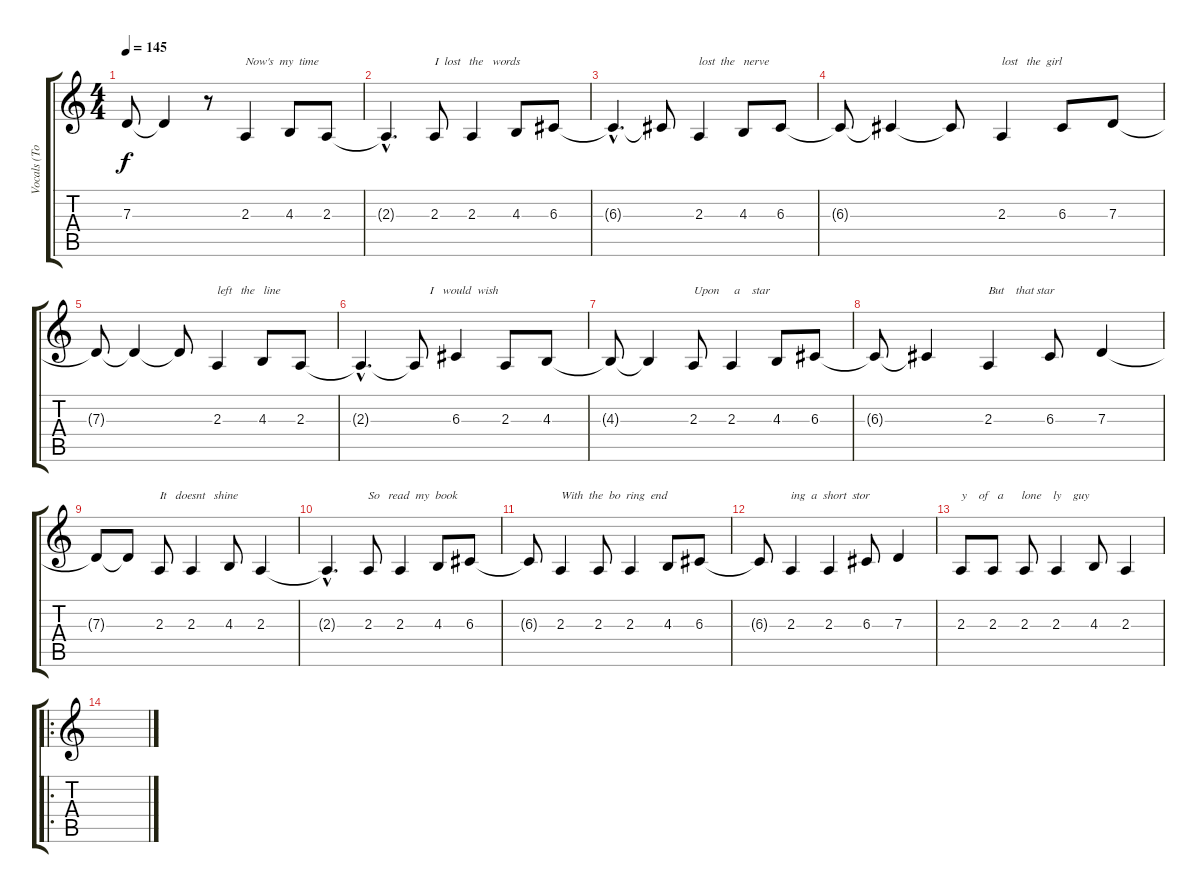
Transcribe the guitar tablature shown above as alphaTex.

\track ("Vocals (Tom Delonge)" "Vocals (To") {instrument tuba}
\staff {score tabs}
\tuning (E4 B3 G3 D3 A2 E2) {hide}
\ts (4 4)
\tempo 145
\clef g2
\ks c
7.3{t}.8{dy f} 7.3{t}.4 r.8 2.3.4{txt "Now's  my  time"} 4.3.8 2.3.8 |
2.3{hac t}.4{d} 2.3.8{txt "I  lost   the   words"} 2.3.4 4.3.8 6.3.8 |
6.3{hac t}.4{d} 6.3{t}.8 2.3.4{txt "lost  the   nerve"} 4.3.8 6.3.8 |
6.3{t}.8 6.3{t}.4 6.3{t}.8 2.3.4{txt "lost   the  girl"} 6.3.8 7.3.8 |
7.3{t}.8 7.3{t}.4 7.3{t}.8 2.3.4{txt "left   the   line"} 4.3.8 2.3.8 |
2.3{hac t}.4{d} 2.3{t}.8{txt "     I   would  wish"} 6.3.4 2.3.8 4.3.8 |
4.3{t}.8 4.3{t}.4 2.3.8{txt "Upon     a    star"} 2.3.4 4.3.8 6.3.8 |
6.3{t}.8 6.3{t}.4 2.3.4{txt "But    that star"} 6.3.8 7.3.4 |
7.3{t}.8 7.3{t}.8 2.3.8{txt "It   doesnt   shine"} 2.3.4 4.3.8 2.3.4 |
2.3{hac t}.4{d} 2.3.8{txt "So   read  my  book"} 2.3.4 4.3.8 6.3.8 |
6.3{t}.8 2.3.4{txt "With  the  bo  ring  end"} 2.3.8 2.3.4 4.3.8 6.3.8 |
6.3{t}.8 2.3.4{txt "ing  a  short  stor"} 2.3.4 6.3.8 7.3.4 |
2.3.8{txt "y    of   a      lone    ly    guy"} 2.3.8 2.3.8 2.3.4 4.3.8 2.3.4 |
\ro
